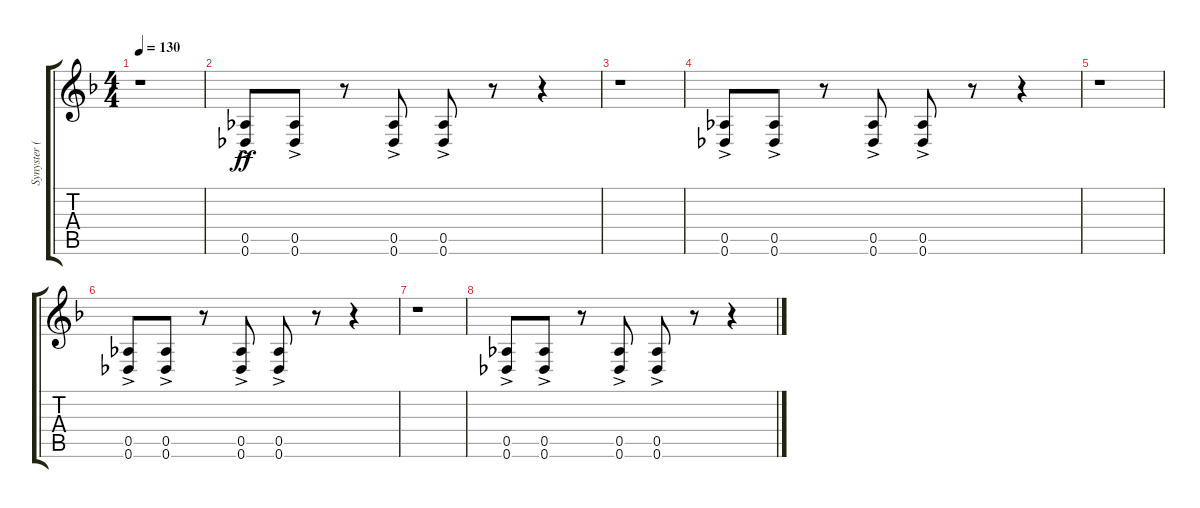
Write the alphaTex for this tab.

\track ("Synyster ( Lead Gtr )" "Synyster (") {instrument distortionguitar}
\staff {score tabs}
\tuning (Eb4 Bb3 Gb3 Db3 Ab2 Db2) {hide}
\ts (4 4)
\tempo 130
\clef g2
\ks f
r.1{dy ff} |
(0.5{ac} 0.6{ac}).8 (0.5{ac} 0.6{ac}).8 r.8 (0.5{ac} 0.6{ac}).8 (0.5{ac} 0.6{ac}).8 r.8 r.4 |
r.1 |
(0.5{ac} 0.6{ac}).8 (0.5{ac} 0.6{ac}).8 r.8 (0.5{ac} 0.6{ac}).8 (0.5{ac} 0.6{ac}).8 r.8 r.4 |
r.1 |
(0.5{ac} 0.6{ac}).8 (0.5{ac} 0.6{ac}).8 r.8 (0.5{ac} 0.6{ac}).8 (0.5{ac} 0.6{ac}).8 r.8 r.4 |
r.1 |
(0.5{ac} 0.6{ac}).8 (0.5{ac} 0.6{ac}).8 r.8 (0.5{ac} 0.6{ac}).8 (0.5{ac} 0.6{ac}).8 r.8 r.4
